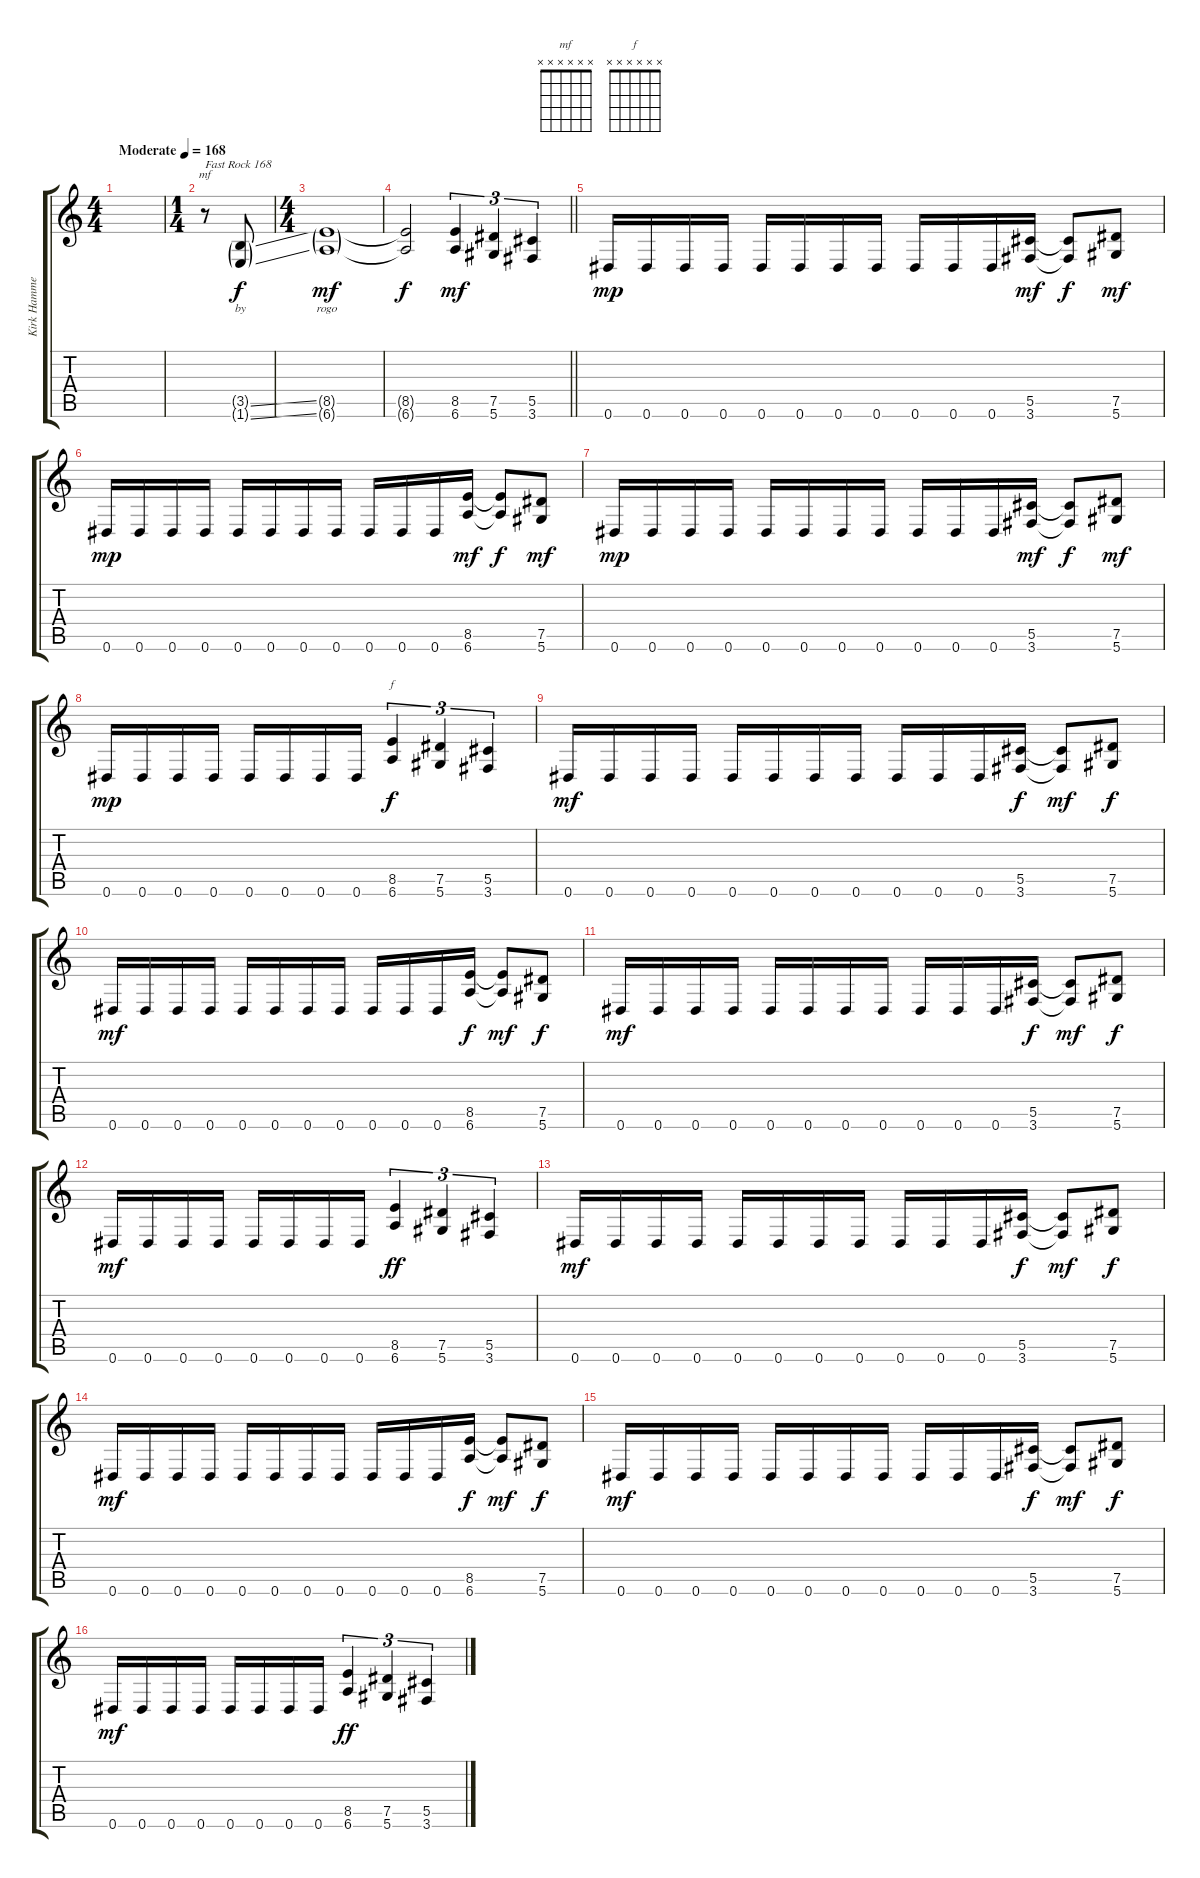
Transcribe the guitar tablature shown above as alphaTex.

\track ("Kirk Hammett" "Kirk Hamme") {instrument overdrivenguitar}
\staff {score tabs}
\tuning (Eb4 Bb3 Gb3 Db3 Ab2 Eb2) {hide}
\chord ("mf" x x x x x x)
\chord ("f" x x x x x x)
\ts (4 4)
\tempo (168 "Moderate")
\clef g2
\ks c
|
\ts (1 4)
r.8{ch "mf" txt "Fast Rock 168"} (3.5{ss g} 1.6{ss g}).8{lyrics (0 "by") lyrics (1 "") lyrics (2 "") lyrics (3 "") lyrics (4 "")} |
\ts (4 4)
(8.5{g} 6.6{g}).1{lyrics (0 "rogo") lyrics (1 "") lyrics (2 "") lyrics (3 "") lyrics (4 "") dy mf} |
\barLineRight lightlight
(8.5{t} 6.6{t}).2{dy f} (8.5 6.6).4{tu (3 2) dy mf} (7.5 5.6).4{tu (3 2)} (5.5 3.6).4{tu (3 2)} |
0.6.16{dy mp} 0.6.16 0.6.16 0.6.16 0.6.16 0.6.16 0.6.16 0.6.16 0.6.16 0.6.16 0.6.16 (5.5 3.6).16{dy mf} (5.5{t} 3.6{t}).8{dy f} (7.5 5.6).8{dy mf} |
0.6.16{dy mp} 0.6.16 0.6.16 0.6.16 0.6.16 0.6.16 0.6.16 0.6.16 0.6.16 0.6.16 0.6.16 (8.5 6.6).16{dy mf} (8.5{t} 6.6{t}).8{dy f} (7.5 5.6).8{dy mf} |
0.6.16{dy mp} 0.6.16 0.6.16 0.6.16 0.6.16 0.6.16 0.6.16 0.6.16 0.6.16 0.6.16 0.6.16 (5.5 3.6).16{dy mf} (5.5{t} 3.6{t}).8{dy f} (7.5 5.6).8{dy mf} |
0.6.16{dy mp} 0.6.16 0.6.16 0.6.16 0.6.16 0.6.16 0.6.16 0.6.16 (8.5 6.6).4{tu (3 2) ch "f" dy f} (7.5 5.6).4{tu (3 2)} (5.5 3.6).4{tu (3 2)} |
0.6.16{dy mf} 0.6.16 0.6.16 0.6.16 0.6.16 0.6.16 0.6.16 0.6.16 0.6.16 0.6.16 0.6.16 (5.5 3.6).16{dy f} (5.5{t} 3.6{t}).8{dy mf} (7.5 5.6).8{dy f} |
0.6.16{dy mf} 0.6.16 0.6.16 0.6.16 0.6.16 0.6.16 0.6.16 0.6.16 0.6.16 0.6.16 0.6.16 (8.5 6.6).16{dy f} (8.5{t} 6.6{t}).8{dy mf} (7.5 5.6).8{dy f} |
0.6.16{dy mf} 0.6.16 0.6.16 0.6.16 0.6.16 0.6.16 0.6.16 0.6.16 0.6.16 0.6.16 0.6.16 (5.5 3.6).16{dy f} (5.5{t} 3.6{t}).8{dy mf} (7.5 5.6).8{dy f} |
0.6.16{dy mf} 0.6.16 0.6.16 0.6.16 0.6.16 0.6.16 0.6.16 0.6.16 (8.5 6.6).4{tu (3 2) dy ff} (7.5 5.6).4{tu (3 2)} (5.5 3.6).4{tu (3 2)} |
0.6.16{dy mf} 0.6.16 0.6.16 0.6.16 0.6.16 0.6.16 0.6.16 0.6.16 0.6.16 0.6.16 0.6.16 (5.5 3.6).16{dy f} (5.5{t} 3.6{t}).8{dy mf} (7.5 5.6).8{dy f} |
0.6.16{dy mf} 0.6.16 0.6.16 0.6.16 0.6.16 0.6.16 0.6.16 0.6.16 0.6.16 0.6.16 0.6.16 (8.5 6.6).16{dy f} (8.5{t} 6.6{t}).8{dy mf} (7.5 5.6).8{dy f} |
0.6.16{dy mf} 0.6.16 0.6.16 0.6.16 0.6.16 0.6.16 0.6.16 0.6.16 0.6.16 0.6.16 0.6.16 (5.5 3.6).16{dy f} (5.5{t} 3.6{t}).8{dy mf} (7.5 5.6).8{dy f} |
0.6.16{dy mf} 0.6.16 0.6.16 0.6.16 0.6.16 0.6.16 0.6.16 0.6.16 (8.5 6.6).4{tu (3 2) dy ff} (7.5 5.6).4{tu (3 2)} (5.5 3.6).4{tu (3 2)}
